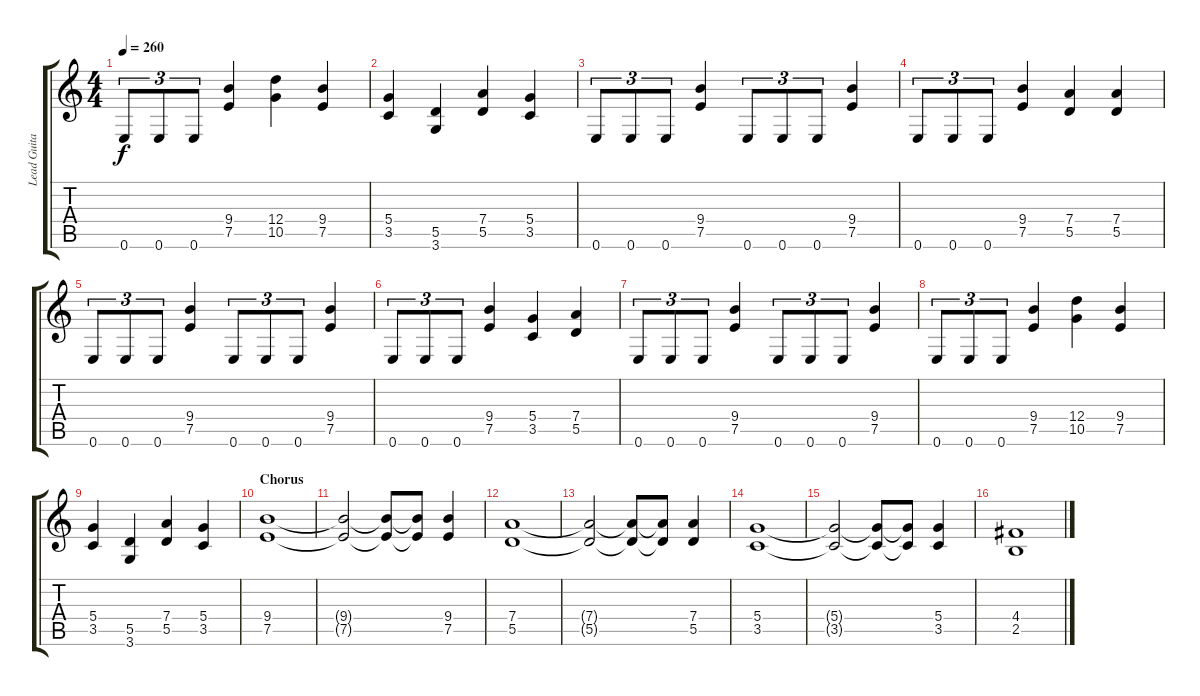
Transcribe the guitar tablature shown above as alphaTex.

\track ("Lead Guitar (Chris Poland)" "Lead Guita") {instrument distortionguitar}
\staff {score tabs}
\tuning (E4 B3 G3 D3 A2 E2) {hide}
\ts (4 4)
\tempo 260
\clef g2
\ks c
0.6.8{tu (3 2) dy f} 0.6.8{tu (3 2)} 0.6.8{tu (3 2)} (9.4 7.5).4 (12.4 10.5).4 (9.4 7.5).4 |
(5.4 3.5).4 (5.5 3.6).4 (7.4 5.5).4 (5.4 3.5).4 |
0.6.8{tu (3 2)} 0.6.8{tu (3 2)} 0.6.8{tu (3 2)} (9.4 7.5).4 0.6.8{tu (3 2)} 0.6.8{tu (3 2)} 0.6.8{tu (3 2)} (9.4 7.5).4 |
0.6.8{tu (3 2)} 0.6.8{tu (3 2)} 0.6.8{tu (3 2)} (9.4 7.5).4 (7.4 5.5).4 (7.4 5.5).4 |
0.6.8{tu (3 2)} 0.6.8{tu (3 2)} 0.6.8{tu (3 2)} (9.4 7.5).4 0.6.8{tu (3 2)} 0.6.8{tu (3 2)} 0.6.8{tu (3 2)} (9.4 7.5).4 |
0.6.8{tu (3 2)} 0.6.8{tu (3 2)} 0.6.8{tu (3 2)} (9.4 7.5).4 (5.4 3.5).4 (7.4 5.5).4 |
0.6.8{tu (3 2)} 0.6.8{tu (3 2)} 0.6.8{tu (3 2)} (9.4 7.5).4 0.6.8{tu (3 2)} 0.6.8{tu (3 2)} 0.6.8{tu (3 2)} (9.4 7.5).4 |
0.6.8{tu (3 2)} 0.6.8{tu (3 2)} 0.6.8{tu (3 2)} (9.4 7.5).4 (12.4 10.5).4 (9.4 7.5).4 |
(5.4 3.5).4 (5.5 3.6).4 (7.4 5.5).4 (5.4 3.5).4 |
\section ("" "Chorus")
(9.4 7.5).1 |
(9.4{t} 7.5{t}).2 (9.4{t} 7.5{t}).8 (9.4{t} 7.5{t}).8 (9.4 7.5).4 |
(7.4 5.5).1 |
(7.4{t} 5.5{t}).2 (7.4{t} 5.5{t}).8 (7.4{t} 5.5{t}).8 (7.4 5.5).4 |
(5.4 3.5).1 |
(5.4{t} 3.5{t}).2 (5.4{t} 3.5{t}).8 (5.4{t} 3.5{t}).8 (5.4 3.5).4 |
(4.4 2.5).1
